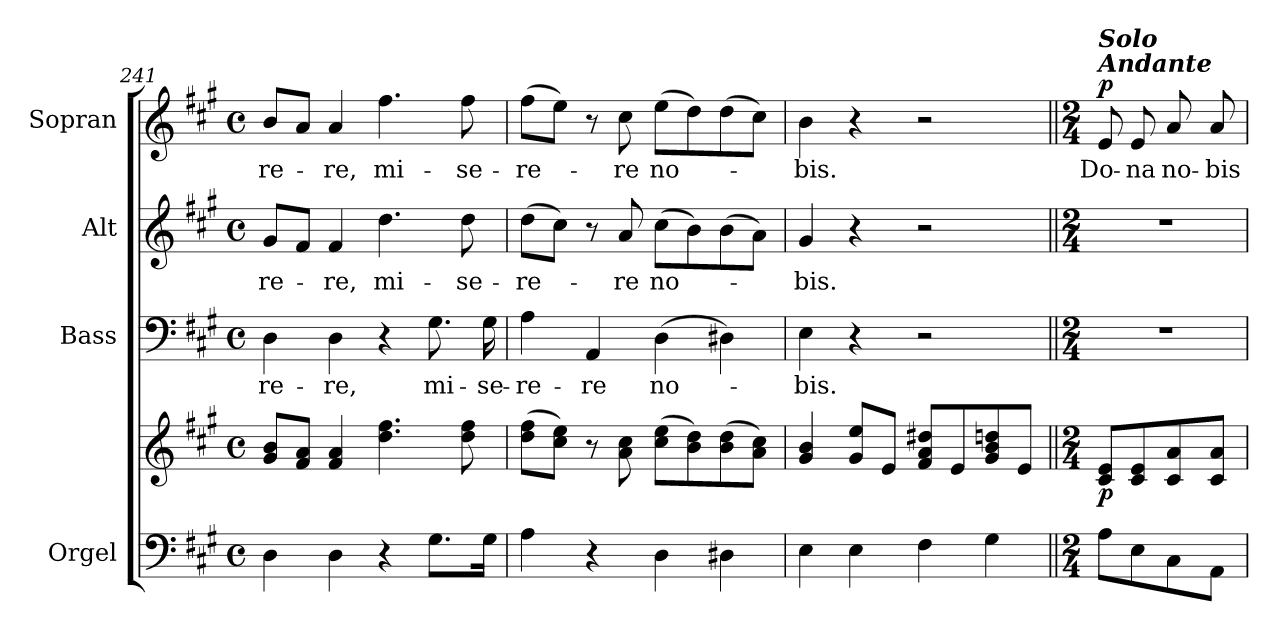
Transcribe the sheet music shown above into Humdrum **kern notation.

**kern	**kern	**dynam	**kern	**text	**kern	**text	**kern	**text	**dynam
*part4	*part4	*part4	*part3	*part3	*part2	*part2	*part1	*part1	*part1
*staff5	*staff4	*staff4/5	*staff3	*staff3	*staff2	*staff2	*staff1	*staff1	*staff1
*I"Orgel	*	*	*I"Bass	*	*I"Alt	*	*I"Sopran	*	*
*I'Org.	*	*	*I'B.	*	*I'A.	*	*I'S.	*	*
*clefF4	*clefG2	*	*clefF4	*	*clefG2	*	*clefG2	*	*
*k[f#c#g#]	*k[f#c#g#]	*	*k[f#c#g#]	*	*k[f#c#g#]	*	*k[f#c#g#]	*	*
*A:	*A:	*	*A:	*	*A:	*	*A:	*	*
*M4/4	*M4/4	*	*M4/4	*	*M4/4	*	*M4/4	*	*
*met(c)	*met(c)	*	*met(c)	*	*met(c)	*	*met(c)	*	*
=241	=241	=241	=241	=241	=241	=241	=241	=241	=241
!	!	!	!	!LO:LY:b	!	!LO:LY:b	!	!LO:LY:b	!
4D\	8g#/ 8b/L	.	4D\	-re-	8g#/L	-re-	8b/L	-re-	.
.	8f#/ 8a/J	.	.	.	8f#/J	.	8a/J	.	.
!	!	!	!	!LO:LY:b	!	!LO:LY:b	!	!LO:LY:b	!
4D\	4f#/ 4a/	.	4D\	-re,	4f#/	-re,	4a/	-re,	.
!	!	!	!	!	!	!LO:LY:b	!	!LO:LY:b	!
4r	4.dd\ 4.ff#\	.	4r	.	4.dd\	mi-	4.ff#\	mi-	.
!	!	!	!	!LO:LY:b	!	!	!	!	!
8.G#\L	.	.	8.G#\	mi-	.	.	.	.	.
!	!	!	!	!	!	!LO:LY:b	!	!LO:LY:b	!
.	8dd\ 8ff#\	.	.	.	8dd\	-se-	8ff#\	-se-	.
!	!	!	!	!LO:LY:b	!	!	!	!	!
16G#\Jk	.	.	16G#\	-se-	.	.	.	.	.
!!LO:PB:g=z
=242	=242	=242	=242	=242	=242	=242	=242	=242	=242
!	!	!	!	!LO:LY:b	!	!LO:LY:b	!	!LO:LY:b	!
4A\	(>8dd\ 8ff#\L	.	4A\	-re-	(>8dd\L	-re-	(>8ff#\L	-re-	.
.	8cc#\ 8ee\J)	.	.	.	8cc#\J)	.	8ee\J)	.	.
!	!	!	!	!LO:LY:b	!	!	!	!	!
4r	8r	.	4AA/	-re	8r	.	8r	.	.
!	!	!	!	!	!	!LO:LY:b	!	!LO:LY:b	!
.	8a\ 8cc#\	.	.	.	8a/	-re	8cc#\	-re	.
!	!	!	!	!LO:LY:b	!	!LO:LY:b	!	!LO:LY:b	!
4D\	(>8cc#\ 8ee\L	.	(>4D\	no-	(>8cc#\L	no-	(>8ee\L	no-	.
.	8b\ 8dd\)	.	.	.	8b\)	.	8dd\)	.	.
4D#X\	(>8b\ 8dd\	.	4D#X\)	.	(>8b\	.	(>8dd\	.	.
.	8a\ 8cc#\J)	.	.	.	8a\J)	.	8cc#\J)	.	.
=243	=243	=243	=243	=243	=243	=243	=243	=243	=243
!	!	!	!	!LO:LY:b	!	!LO:LY:b	!	!LO:LY:b	!
4E\	4g#/ 4b/	.	4E\	-bis.	4g#/	-bis.	4b\	-bis.	.
4E\	8g#/ 8ee/L	.	4r	.	4r	.	4r	.	.
.	8e/J	.	.	.	.	.	.	.	.
4F#\	8f#/ 8a/ 8dd#X/L	.	2r	.	2r	.	2r	.	.
.	8e/	.	.	.	.	.	.	.	.
4G#\	8g#/ 8b/ 8ddn/	.	.	.	.	.	.	.	.
.	8e/J	.	.	.	.	.	.	.	.
=244||	=244||	=244||	=244||	=244||	=244||	=244||	=244||	=244||	=244||
*M2/4	*M2/4	*	*M2/4	*	*M2/4	*	*M2/4	*	*
!	!	!	!	!	!	!	!LO:TX:a:Bi:t=Andante	!	!
!	!	!	!	!	!	!	!LO:TX:a:Bi:t=Solo	!	!
!	!	!LO:DY:b	!	!	!	!	!	!LO:LY:b	!LO:DY:a
8A\L	8c#/ 8e/L	p	2r	.	2r	.	8e/	Do-	p
!	!	!	!	!	!	!	!	!LO:LY:b	!
8E\	8c#/ 8e/	.	.	.	.	.	8e/	-na	.
!	!	!	!	!	!	!	!	!LO:LY:b	!
8C#\	8c#/ 8a/	.	.	.	.	.	8a/	no-	.
!	!	!	!	!	!	!	!	!LO:LY:b	!
8AA\J	8c#/ 8a/J	.	.	.	.	.	8a/	-bis	.
=	=	=	=	=	=	=	=	=	=
*-	*-	*-	*-	*-	*-	*-	*-	*-	*-
